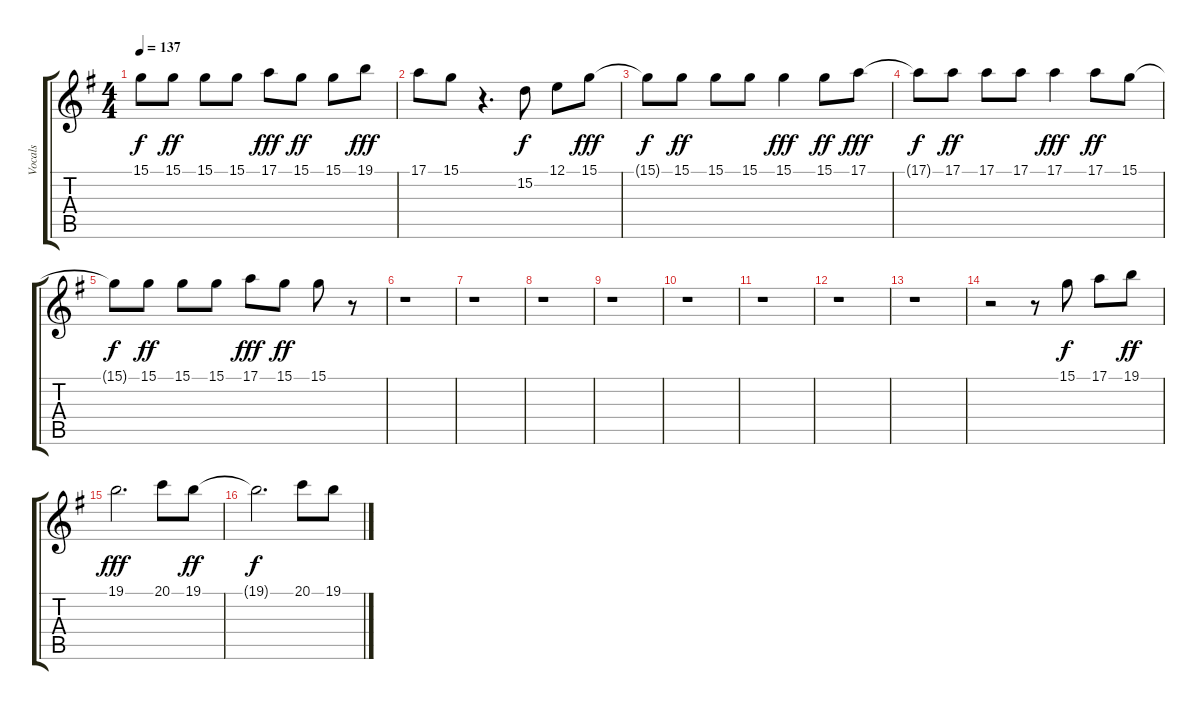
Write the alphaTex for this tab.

\track ("Vocals" "Vocals") {instrument flute}
\staff {score tabs}
\tuning (E4 B3 G3 D3 A2 E2) {hide}
\ts (4 4)
\tempo 137
\clef g2
\ks g
15.1{t}.8{dy f} 15.1.8{dy ff} 15.1.8 15.1.8 17.1.8{dy fff} 15.1.8{dy ff} 15.1.8 19.1.8{dy fff} |
17.1.8 15.1.8 r.4{d} 15.2.8{dy f} 12.1.8 15.1.8{dy fff} |
15.1{t}.8{dy f} 15.1.8{dy ff} 15.1.8 15.1.8 15.1.4{dy fff} 15.1.8{dy ff} 17.1.8{dy fff} |
17.1{t}.8{dy f} 17.1.8{dy ff} 17.1.8 17.1.8 17.1.4{dy fff} 17.1.8{dy ff} 15.1.8 |
15.1{t}.8{dy f} 15.1.8{dy ff} 15.1.8 15.1.8 17.1.8{dy fff} 15.1.8{dy ff} 15.1.8 r.8 |
r.1 |
r.1 |
r.1 |
r.1 |
r.1 |
r.1 |
r.1 |
r.1 |
r.2 r.8 15.1.8{dy f volume 15} 17.1.8{volume 15} 19.1.8{dy ff} |
19.1.2{d dy fff} 20.1.8 19.1.8{dy ff} |
19.1{t}.2{d dy f} 20.1.8 19.1.8
